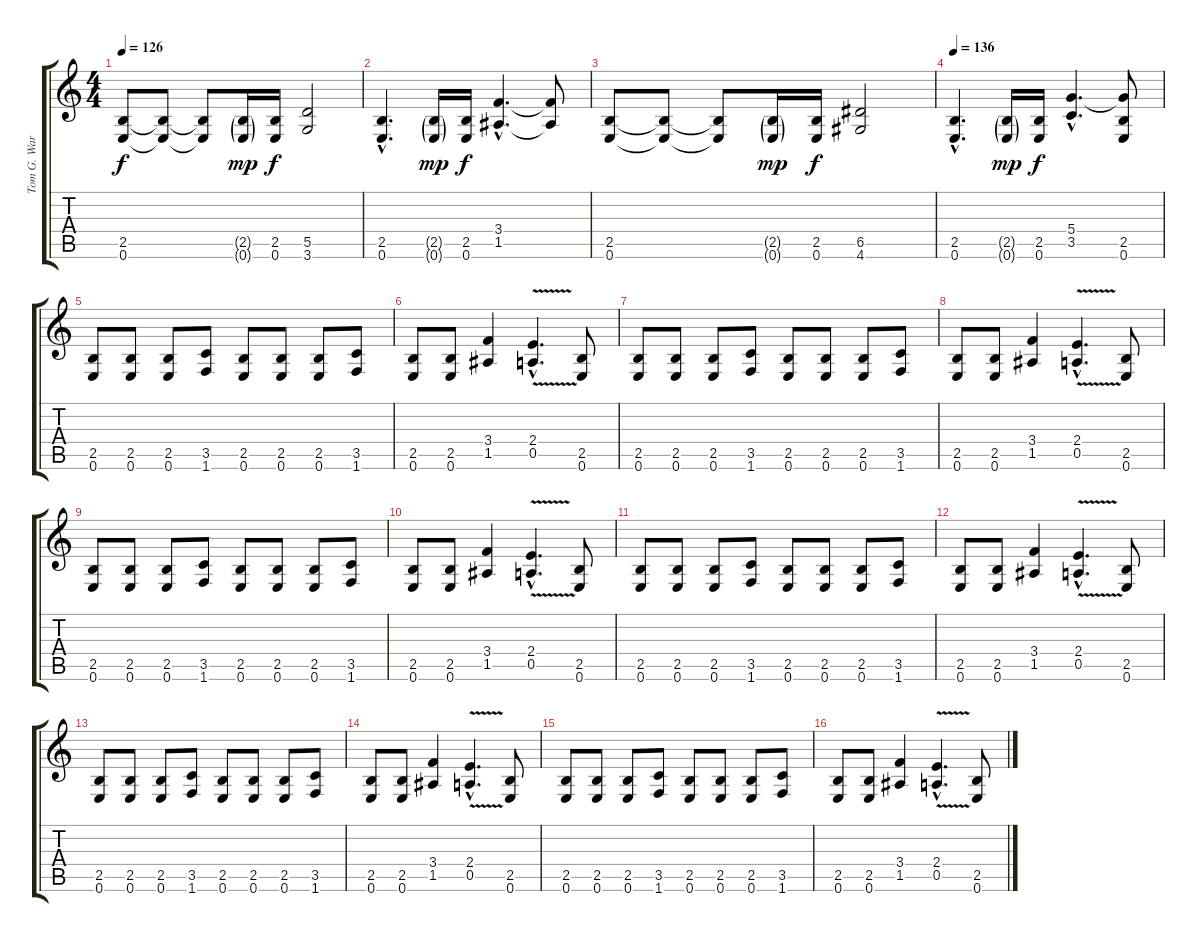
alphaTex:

\track ("Tom G. Warrior (Rhythm)" "Tom G. War") {instrument distortionguitar}
\staff {score tabs}
\tuning (E4 B3 G3 D3 A2 E2) {hide}
\ts (4 4)
\tempo 126
\clef g2
\ks c
(2.5 0.6).8{dy f volume 15 balance 8} (2.5{t} 0.6{t}).8 (2.5{t} 0.6{t}).8 (2.5{g} 0.6{g}).16{dy mp} (2.5 0.6).16{dy f} (5.5 3.6).2 |
(2.5{hac} 0.6{hac}).4{d} (2.5{g} 0.6{g}).16{dy mp} (2.5 0.6).16{dy f} (3.4{hac} 1.5{hac}).4{d} (3.4{t} 1.5{t}).8 |
(2.5 0.6).8 (2.5{t} 0.6{t}).8 (2.5{t} 0.6{t}).8 (2.5{g} 0.6{g}).16{dy mp} (2.5 0.6).16{dy f} (6.5 4.6).2 |
\tempo 136
(2.5{hac} 0.6{hac}).4{d volume 14 balance 8} (2.5{g} 0.6{g}).16{dy mp} (2.5 0.6).16{dy f} (5.4{hac} 3.5{hac}).4{d} (5.4{t} 2.5 0.6).8{volume 10 balance 16} |
(2.5 0.6).8 (2.5 0.6).8 (2.5 0.6).8 (3.5 1.6).8 (2.5 0.6).8 (2.5 0.6).8 (2.5 0.6).8 (3.5 1.6).8 |
(2.5 0.6).8 (2.5 0.6).8 (3.4 1.5).4 (2.4{v hac} 0.5{v hac}).4{d} (2.5 0.6).8{volume 11} |
(2.5 0.6).8{volume 12} (2.5 0.6).8{volume 12} (2.5 0.6).8{volume 13} (3.5 1.6).8{volume 14} (2.5 0.6).8{volume 13} (2.5 0.6).8 (2.5 0.6).8 (3.5 1.6).8 |
(2.5 0.6).8 (2.5 0.6).8 (3.4 1.5).4 (2.4{v hac} 0.5{v hac}).4{d} (2.5 0.6).8 |
(2.5 0.6).8 (2.5 0.6).8 (2.5 0.6).8 (3.5 1.6).8 (2.5 0.6).8 (2.5 0.6).8 (2.5 0.6).8 (3.5 1.6).8 |
(2.5 0.6).8 (2.5 0.6).8 (3.4 1.5).4 (2.4{v hac} 0.5{v hac}).4{d} (2.5 0.6).8{balance 8} |
(2.5 0.6).8 (2.5 0.6).8 (2.5 0.6).8 (3.5 1.6).8 (2.5 0.6).8 (2.5 0.6).8 (2.5 0.6).8 (3.5 1.6).8 |
(2.5 0.6).8 (2.5 0.6).8 (3.4 1.5).4 (2.4{v hac} 0.5{v hac}).4{d} (2.5 0.6).8 |
(2.5 0.6).8 (2.5 0.6).8 (2.5 0.6).8 (3.5 1.6).8 (2.5 0.6).8 (2.5 0.6).8 (2.5 0.6).8 (3.5 1.6).8 |
(2.5 0.6).8 (2.5 0.6).8 (3.4 1.5).4 (2.4{v hac} 0.5{v hac}).4{d} (2.5 0.6).8 |
(2.5 0.6).8 (2.5 0.6).8 (2.5 0.6).8 (3.5 1.6).8 (2.5 0.6).8 (2.5 0.6).8 (2.5 0.6).8 (3.5 1.6).8 |
(2.5 0.6).8 (2.5 0.6).8 (3.4 1.5).4 (2.4{v hac} 0.5{v hac}).4{d} (2.5 0.6).8
